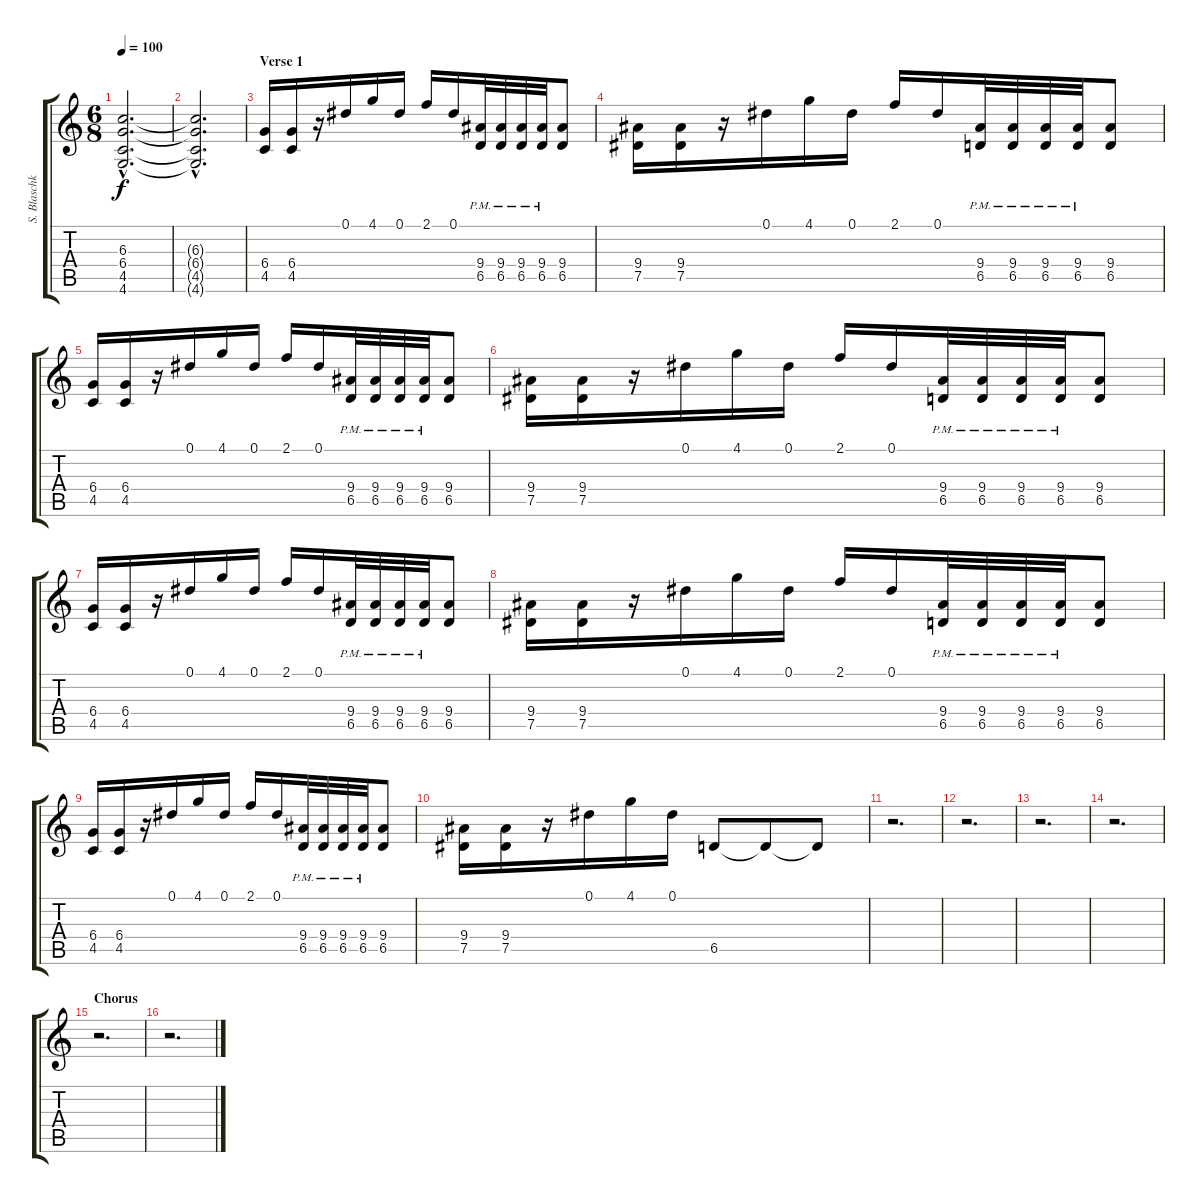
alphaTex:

\track ("S. Blaschke" "S. Blaschk") {instrument distortionguitar}
\staff {score tabs}
\tuning (Eb4 Bb3 Gb3 Db3 Ab2 Eb2) {hide}
\ts (6 8)
\tempo 100
\clef g2
\ks c
(6.3{hac} 6.4{hac} 4.5{hac} 4.6{hac}).2{d dy f instrument distortionguitar} |
(6.3{hac t} 6.4{hac t} 4.5{hac t} 4.6{hac t}).2{d} |
\section ("" "Verse 1")
(6.4 4.5).16 (6.4 4.5).16 r.16 0.1.16 4.1.16 0.1.16 2.1.16 0.1.16 (9.4{pm} 6.5{pm}).32 (9.4{pm} 6.5{pm}).32 (9.4{pm} 6.5{pm}).32 (9.4{pm} 6.5{pm}).32 (9.4 6.5).8 |
(9.4 7.5).16 (9.4 7.5).16 r.16 0.1.16 4.1.16 0.1.16 2.1.16 0.1.16 (9.4{pm} 6.5).32 (9.4{pm} 6.5).32 (9.4{pm} 6.5).32 (9.4{pm} 6.5).32 (9.4 6.5).8 |
(6.4 4.5).16 (6.4 4.5).16 r.16 0.1.16 4.1.16 0.1.16 2.1.16 0.1.16 (9.4{pm} 6.5{pm}).32 (9.4{pm} 6.5{pm}).32 (9.4{pm} 6.5{pm}).32 (9.4{pm} 6.5{pm}).32 (9.4 6.5).8 |
(9.4 7.5).16 (9.4 7.5).16 r.16 0.1.16 4.1.16 0.1.16 2.1.16 0.1.16 (9.4{pm} 6.5).32 (9.4{pm} 6.5).32 (9.4{pm} 6.5).32 (9.4{pm} 6.5).32 (9.4 6.5).8 |
(6.4 4.5).16 (6.4 4.5).16 r.16 0.1.16 4.1.16 0.1.16 2.1.16 0.1.16 (9.4{pm} 6.5{pm}).32 (9.4{pm} 6.5{pm}).32 (9.4{pm} 6.5{pm}).32 (9.4{pm} 6.5{pm}).32 (9.4 6.5).8 |
(9.4 7.5).16 (9.4 7.5).16 r.16 0.1.16 4.1.16 0.1.16 2.1.16 0.1.16 (9.4{pm} 6.5).32 (9.4{pm} 6.5).32 (9.4{pm} 6.5).32 (9.4{pm} 6.5).32 (9.4 6.5).8 |
(6.4 4.5).16 (6.4 4.5).16 r.16 0.1.16 4.1.16 0.1.16 2.1.16 0.1.16 (9.4{pm} 6.5{pm}).32 (9.4{pm} 6.5{pm}).32 (9.4{pm} 6.5{pm}).32 (9.4{pm} 6.5{pm}).32 (9.4 6.5).8 |
(9.4 7.5).16 (9.4 7.5).16 r.16 0.1.16 4.1.16 0.1.16 6.5.8 6.5{t}.8 6.5{t}.8 |
r.2{d} |
r.2{d} |
r.2{d} |
r.2{d} |
\section ("" "Chorus")
r.2{d} |
r.2{d}
